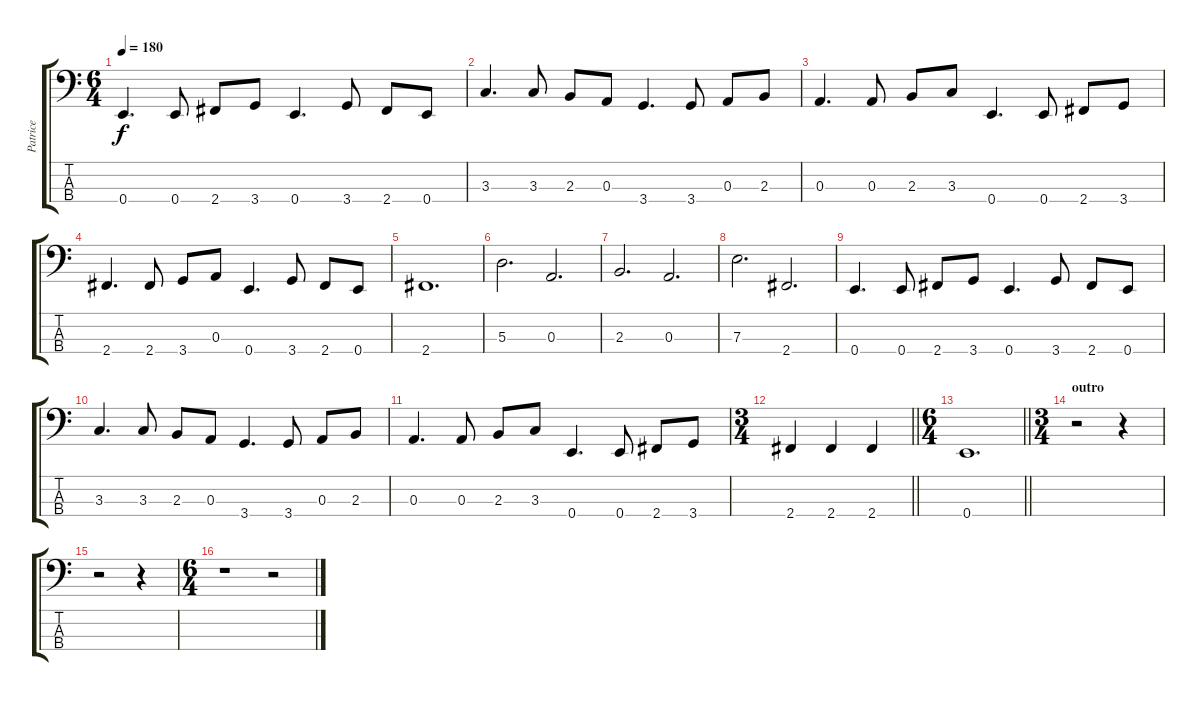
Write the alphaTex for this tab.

\track ("Patrice" "Patrice") {instrument electricbassfinger}
\staff {score tabs}
\tuning (G2 D2 A1 E1) {hide}
\ts (6 4)
\tempo 180
\clef f4
\ks c
0.4.4{d dy f} 0.4.8 2.4.8 3.4.8 0.4.4{d} 3.4.8 2.4.8 0.4.8 |
3.3.4{d} 3.3.8 2.3.8 0.3.8 3.4.4{d} 3.4.8 0.3.8 2.3.8 |
0.3.4{d} 0.3.8 2.3.8 3.3.8 0.4.4{d} 0.4.8 2.4.8 3.4.8 |
2.4.4{d} 2.4.8 3.4.8 0.3.8 0.4.4{d} 3.4.8 2.4.8 0.4.8 |
2.4.1{d} |
5.3.2{d} 0.3.2{d} |
2.3.2{d} 0.3.2{d} |
7.3.2{d} 2.4.2{d} |
0.4.4{d} 0.4.8 2.4.8 3.4.8 0.4.4{d} 3.4.8 2.4.8 0.4.8 |
3.3.4{d} 3.3.8 2.3.8 0.3.8 3.4.4{d} 3.4.8 0.3.8 2.3.8 |
0.3.4{d} 0.3.8 2.3.8 3.3.8 0.4.4{d} 0.4.8 2.4.8 3.4.8 |
\ts (3 4)
\barLineRight lightlight
2.4.4 2.4.4 2.4.4 |
\ts (6 4)
\barLineRight lightlight
0.4.1{d} |
\ts (3 4)
\section ("" "outro")
r.2 r.4 |
r.2 r.4 |
\ts (6 4)
r.1 r.2
